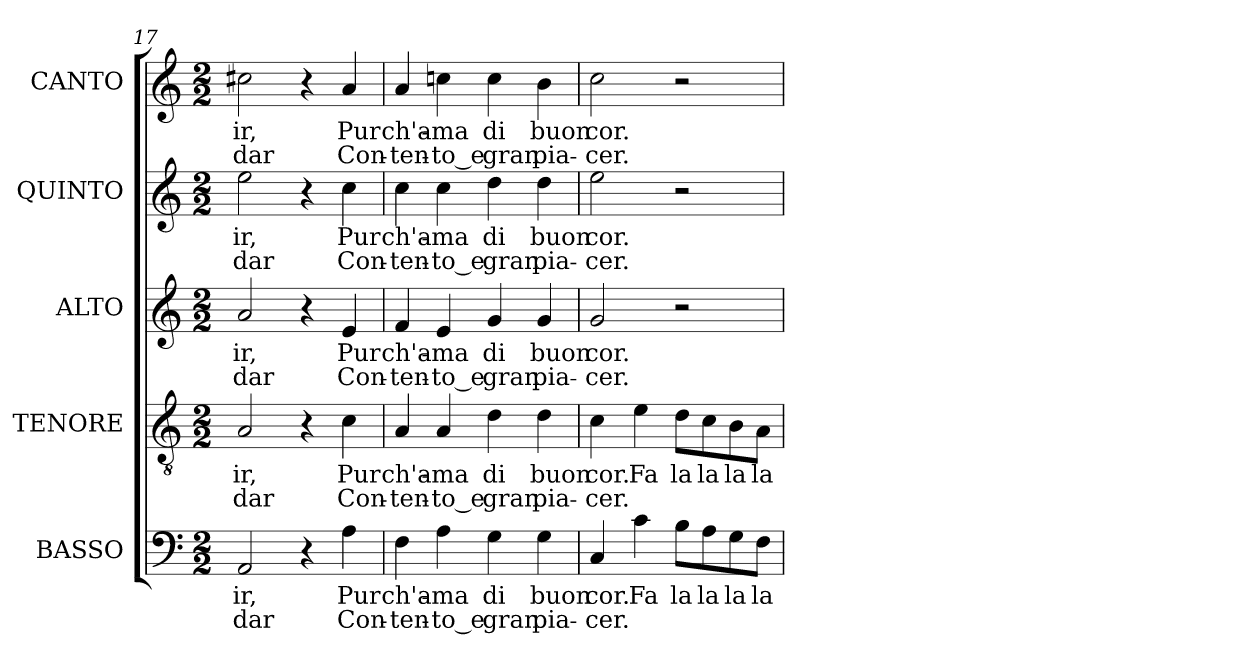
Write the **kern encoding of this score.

**kern	**text	**text	**kern	**text	**text	**kern	**text	**text	**kern	**text	**text	**kern	**text	**text
*part5	*part5	*part5	*part4	*part4	*part4	*part3	*part3	*part3	*part2	*part2	*part2	*part1	*part1	*part1
*staff5	*staff5	*staff5	*staff4	*staff4	*staff4	*staff3	*staff3	*staff3	*staff2	*staff2	*staff2	*staff1	*staff1	*staff1
*I"BASSO	*	*	*I"TENORE	*	*	*I"ALTO	*	*	*I"QUINTO	*	*	*I"CANTO	*	*
*I'B	*	*	*I'T	*	*	*I'A	*	*	*	*	*	*	*	*
*clefF4	*	*	*clefGv2	*	*	*clefG2	*	*	*clefG2	*	*	*clefG2	*	*
*	*	*	*ITrd7c12	*	*	*	*	*	*	*	*	*	*	*
*k[]	*	*	*k[]	*	*	*k[]	*	*	*k[]	*	*	*k[]	*	*
*C:	*	*	*C:	*	*	*C:	*	*	*C:	*	*	*C:	*	*
*M2/2	*	*	*M2/2	*	*	*M2/2	*	*	*M2/2	*	*	*M2/2	*	*
=17	=17	=17	=17	=17	=17	=17	=17	=17	=17	=17	=17	=17	=17	=17
!	!LO:LY:b:color=#000000	!LO:LY:b:color=#000000	!	!	!	!	!	!	!	!	!	!	!	!
!	!	!	!	!LO:LY:b:color=#000000	!LO:LY:b:color=#000000	!	!	!	!	!	!	!	!	!
!	!	!	!	!	!	!	!LO:LY:b:color=#000000	!LO:LY:b:color=#000000	!	!	!	!	!	!
!	!	!	!	!	!	!	!	!	!	!LO:LY:b:color=#000000	!LO:LY:b:color=#000000	!	!	!
!	!	!	!	!	!	!	!	!	!	!	!	!	!LO:LY:b:color=#000000	!LO:LY:b:color=#000000
2AAi/	-ir,	dar	2AAi/	-ir,	dar	2ai/	-ir,	dar	2eei\	-ir,	dar	2cc#Xi\	-ir,	dar
4r	.	.	4r	.	.	4r	.	.	4r	.	.	4r	.	.
!	!LO:LY:b:color=#000000	!LO:LY:b:color=#000000	!	!	!	!	!	!	!	!	!	!	!	!
!	!	!	!	!LO:LY:b:color=#000000	!LO:LY:b:color=#000000	!	!	!	!	!	!	!	!	!
!	!	!	!	!	!	!	!LO:LY:b:color=#000000	!LO:LY:b:color=#000000	!	!	!	!	!	!
!	!	!	!	!	!	!	!	!	!	!LO:LY:b:color=#000000	!LO:LY:b:color=#000000	!	!	!
!	!	!	!	!	!	!	!	!	!	!	!	!	!LO:LY:b:color=#000000	!LO:LY:b:color=#000000
4Ai\	Pur	Con-	4Ci\	Pur	Con-	4ei/	Pur	Con-	4cci\	Pur	Con-	4ai/	Pur	Con-
=18	=18	=18	=18	=18	=18	=18	=18	=18	=18	=18	=18	=18	=18	=18
!	!LO:LY:b:color=#000000	!LO:LY:b:color=#000000	!	!	!	!	!	!	!	!	!	!	!	!
!	!	!	!	!LO:LY:b:color=#000000	!LO:LY:b:color=#000000	!	!	!	!	!	!	!	!	!
!	!	!	!	!	!	!	!LO:LY:b:color=#000000	!LO:LY:b:color=#000000	!	!	!	!	!	!
!	!	!	!	!	!	!	!	!	!	!LO:LY:b:color=#000000	!LO:LY:b:color=#000000	!	!	!
!	!	!	!	!	!	!	!	!	!	!	!	!	!LO:LY:b:color=#000000	!LO:LY:b:color=#000000
4Fi\	ch'a-	-ten-	4AAi/	ch'a-	-ten-	4fi/	ch'a-	-ten-	4cci\	ch'a-	-ten-	4ai/	ch'a-	-ten-
!	!LO:LY:b:color=#000000	!LO:LY:b:color=#000000	!	!	!	!	!	!	!	!	!	!	!	!
!	!	!	!	!LO:LY:b:color=#000000	!LO:LY:b:color=#000000	!	!	!	!	!	!	!	!	!
!	!	!	!	!	!	!	!LO:LY:b:color=#000000	!LO:LY:b:color=#000000	!	!	!	!	!	!
!	!	!	!	!	!	!	!	!	!	!LO:LY:b:color=#000000	!LO:LY:b:color=#000000	!	!	!
!	!	!	!	!	!	!	!	!	!	!	!	!	!LO:LY:b:color=#000000	!LO:LY:b:color=#000000
4Ai\	-ma	-to_e	4AAi/	-ma	-to_e	4ei/	-ma	-to_e	4cci\	-ma	-to_e	4ccni\	-ma	-to_e
!	!LO:LY:b:color=#000000	!LO:LY:b:color=#000000	!	!	!	!	!	!	!	!	!	!	!	!
!	!	!	!	!LO:LY:b:color=#000000	!LO:LY:b:color=#000000	!	!	!	!	!	!	!	!	!
!	!	!	!	!	!	!	!LO:LY:b:color=#000000	!LO:LY:b:color=#000000	!	!	!	!	!	!
!	!	!	!	!	!	!	!	!	!	!LO:LY:b:color=#000000	!LO:LY:b:color=#000000	!	!	!
!	!	!	!	!	!	!	!	!	!	!	!	!	!LO:LY:b:color=#000000	!LO:LY:b:color=#000000
4Gi\	di	gran	4Di\	di	gran	4gi/	di	gran	4ddi\	di	gran	4cci\	di	gran
!	!LO:LY:b:color=#000000	!LO:LY:b:color=#000000	!	!	!	!	!	!	!	!	!	!	!	!
!	!	!	!	!LO:LY:b:color=#000000	!LO:LY:b:color=#000000	!	!	!	!	!	!	!	!	!
!	!	!	!	!	!	!	!LO:LY:b:color=#000000	!LO:LY:b:color=#000000	!	!	!	!	!	!
!	!	!	!	!	!	!	!	!	!	!LO:LY:b:color=#000000	!LO:LY:b:color=#000000	!	!	!
!	!	!	!	!	!	!	!	!	!	!	!	!	!LO:LY:b:color=#000000	!LO:LY:b:color=#000000
4Gi\	buon	pia-	4Di\	buon	pia-	4gi/	buon	pia-	4ddi\	buon	pia-	4bi\	buon	pia-
=19	=19	=19	=19	=19	=19	=19	=19	=19	=19	=19	=19	=19	=19	=19
!	!LO:LY:b:color=#000000	!LO:LY:b:color=#000000	!	!	!	!	!	!	!	!	!	!	!	!
!	!	!	!	!LO:LY:b:color=#000000	!LO:LY:b:color=#000000	!	!	!	!	!	!	!	!	!
!	!	!	!	!	!	!	!LO:LY:b:color=#000000	!LO:LY:b:color=#000000	!	!	!	!	!	!
!	!	!	!	!	!	!	!	!	!	!LO:LY:b:color=#000000	!LO:LY:b:color=#000000	!	!	!
!	!	!	!	!	!	!	!	!	!	!	!	!	!LO:LY:b:color=#000000	!LO:LY:b:color=#000000
4Ci/	cor.	-cer.	4Ci\	cor.	-cer.	2gi/	cor.	-cer.	2eei\	cor.	-cer.	2cci\	cor.	-cer.
!	!LO:LY:b:color=#000000	!	!	!	!	!	!	!	!	!	!	!	!	!
!	!	!	!	!LO:LY:b:color=#000000	!	!	!	!	!	!	!	!	!	!
4ci\	Fa	.	4Ei\	Fa	.	.	.	.	.	.	.	.	.	.
!	!LO:LY:b:color=#000000	!	!	!	!	!	!	!	!	!	!	!	!	!
!	!	!	!	!LO:LY:b:color=#000000	!	!	!	!	!	!	!	!	!	!
8Bi\L	la	.	8Di\L	la	.	2r	.	.	2r	.	.	2r	.	.
!	!LO:LY:b:color=#000000	!	!	!	!	!	!	!	!	!	!	!	!	!
!	!	!	!	!LO:LY:b:color=#000000	!	!	!	!	!	!	!	!	!	!
8Ai\	la	.	8Ci\	la	.	.	.	.	.	.	.	.	.	.
!	!LO:LY:b:color=#000000	!	!	!	!	!	!	!	!	!	!	!	!	!
!	!	!	!	!LO:LY:b:color=#000000	!	!	!	!	!	!	!	!	!	!
8Gi\	la	.	8BBi\	la	.	.	.	.	.	.	.	.	.	.
!	!LO:LY:b:color=#000000	!	!	!	!	!	!	!	!	!	!	!	!	!
!	!	!	!	!LO:LY:b:color=#000000	!	!	!	!	!	!	!	!	!	!
8Fi\J	la	.	8AAi\J	la	.	.	.	.	.	.	.	.	.	.
=	=	=	=	=	=	=	=	=	=	=	=	=	=	=
*-	*-	*-	*-	*-	*-	*-	*-	*-	*-	*-	*-	*-	*-	*-
